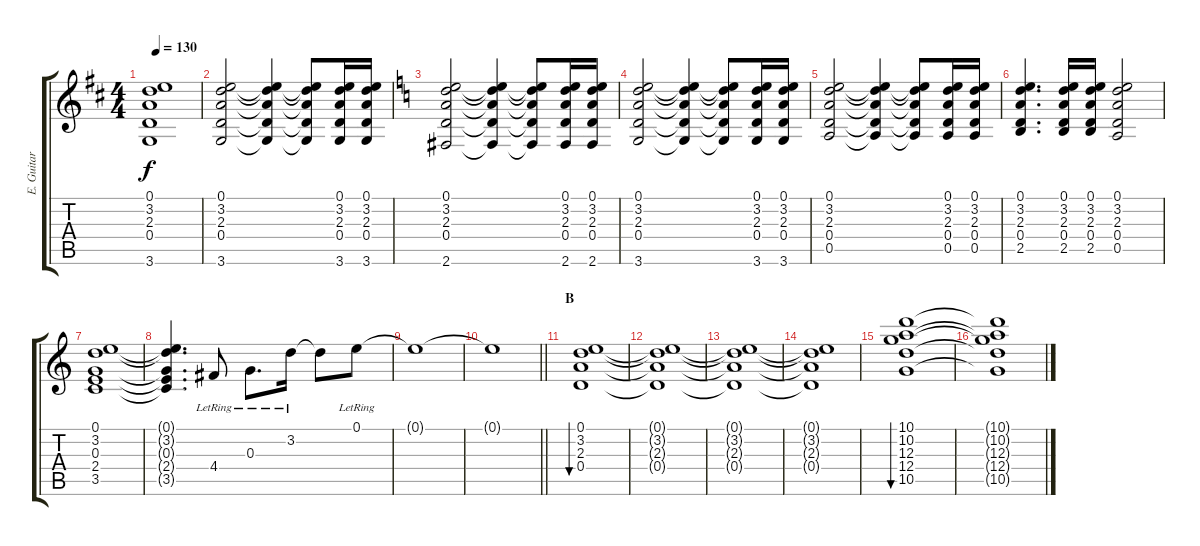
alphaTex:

\track ("E. Guitar I" "E. Guitar ") {instrument distortionguitar}
\staff {score tabs}
\tuning (E4 B3 G3 D3 A2 E2) {hide}
\ts (4 4)
\tempo 130
\clef g2
\ks d
(0.1 3.2 2.3 0.4 3.6).1{dy f} |
(0.1 3.2 2.3 0.4 3.6).2 (0.1{t} 3.2{t} 2.3{t} 0.4{t} 3.6{t}).4 (0.1{t} 3.2{t} 2.3{t} 0.4{t} 3.6{t}).8 (0.1 3.2 2.3 0.4 3.6).16 (0.1 3.2 2.3 0.4 3.6).16 |
\ks c
(0.1 3.2 2.3 0.4 2.6).2 (0.1{t} 3.2{t} 2.3{t} 0.4{t} 2.6{t}).4 (0.1{t} 3.2{t} 2.3{t} 0.4{t} 2.6{t}).8 (0.1 3.2 2.3 0.4 2.6).16 (0.1 3.2 2.3 0.4 2.6).16 |
(0.1 3.2 2.3 0.4 3.6).2 (0.1{t} 3.2{t} 2.3{t} 0.4{t} 3.6{t}).4 (0.1{t} 3.2{t} 2.3{t} 0.4{t} 3.6{t}).8 (0.1 3.2 2.3 0.4 3.6).16 (0.1 3.2 2.3 0.4 3.6).16 |
(0.1 3.2 2.3 0.4 0.5).2 (0.1{t} 3.2{t} 2.3{t} 0.4{t} 0.5{t}).4 (0.1{t} 3.2{t} 2.3{t} 0.4{t} 0.5{t}).8 (0.1 3.2 2.3 0.4 0.5).16 (0.1 3.2 2.3 0.4 0.5).16 |
(0.1 3.2 2.3 0.4 2.5).4{d} (0.1 3.2 2.3 0.4 2.5).16 (0.1 3.2 2.3 0.4 2.5).16 (0.1 3.2 2.3 0.4 0.5).2 |
(0.1 3.2 0.3 2.4 3.5).1 |
(0.1{t} 3.2{t} 0.3{t} 2.4{t} 3.5{t}).4{d} 4.4{lr}.8 0.3{lr}.8{d} 3.2{lr}.16 3.2{t}.8 0.1{lr}.8 |
0.1{t}.1 |
\barLineRight lightlight
0.1{t}.1 |
\section ("" "B")
(0.1 3.2 2.3 0.4).1{bu 240} |
(0.1{t} 3.2{t} 2.3{t} 0.4{t}).1 |
(0.1{t} 3.2{t} 2.3{t} 0.4{t}).1 |
(0.1{t} 3.2{t} 2.3{t} 0.4{t}).1 |
(10.1 10.2 12.3 12.4 10.5).1{bu 240} |
(10.1{t} 10.2{t} 12.3{t} 12.4{t} 10.5{t}).1
